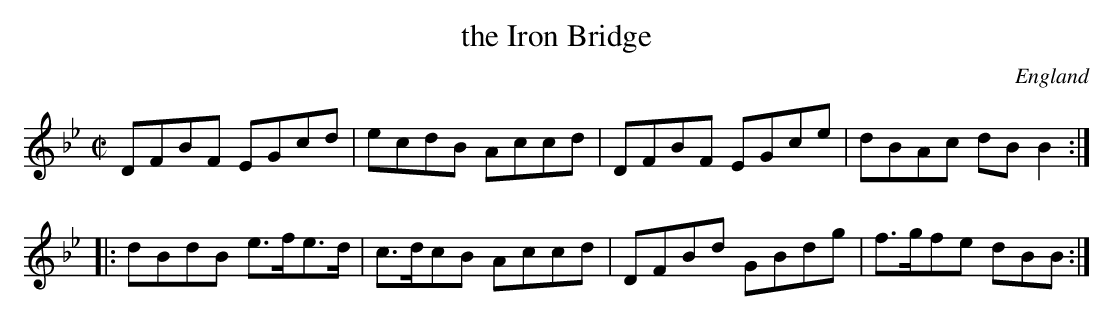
X:1
T:the Iron Bridge
L:1/8
M:C|
O:England
K:Bb major
DFBF EGcd | ecdB Accd | DFBF EGce | dBAc dBB2 ::
dBdB e>fe>d | c>dcB Accd | DFBd GBdg | f>gfe dBB :|
